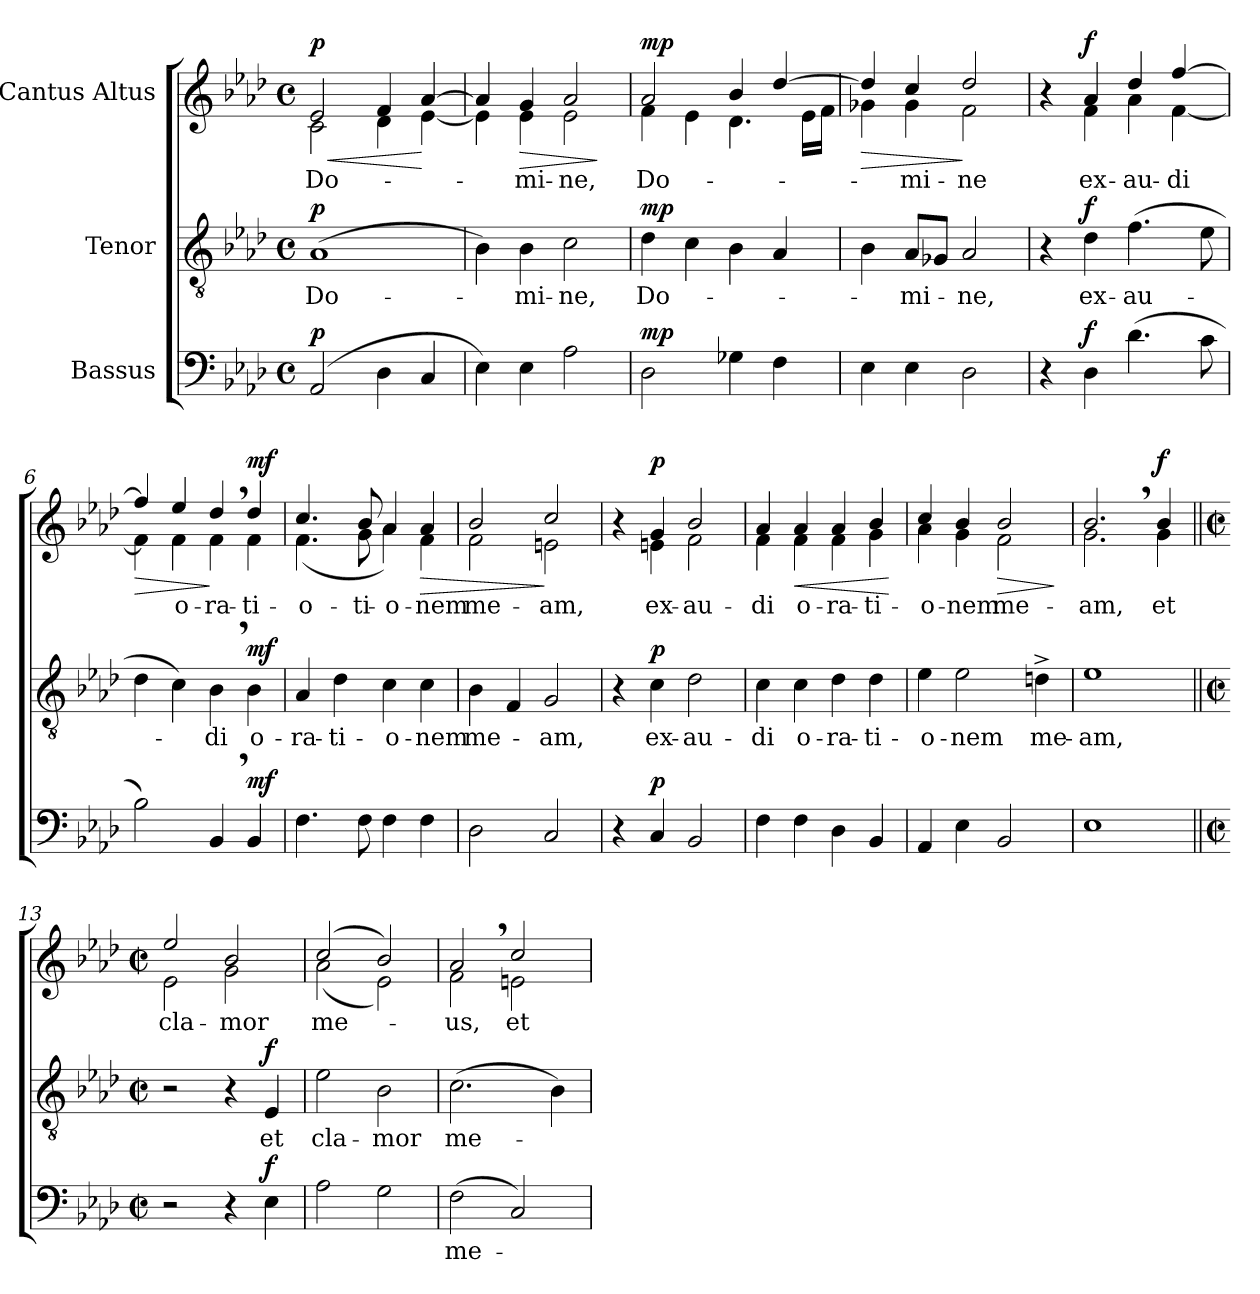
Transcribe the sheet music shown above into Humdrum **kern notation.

**kern	**text	**dynam	**kern	**text	**dynam	**kern	**text	**dynam
*part3	*part3	*part3	*part2	*part2	*part2	*part1	*part1	*part1
*staff3	*staff3	*staff3	*staff2	*staff2	*staff2	*staff1	*staff1	*staff1
*I"Bassus	*	*	*I"Tenor	*	*	*I"Cantus Altus	*	*
*clefF4	*	*	*clefGv2	*	*	*clefG2	*	*
*k[b-e-a-d-]	*	*	*k[b-e-a-d-]	*	*	*k[b-e-a-d-]	*	*
*M4/4	*	*	*M4/4	*	*	*M4/4	*	*
*met(c)	*	*	*met(c)	*	*	*met(c)	*	*
*MM60	*	*	*MM60	*	*	*MM60	*	*
=1	=1	=1	=1	=1	=1	=1	=1	=1
!	!	!LO:DY:a	!	!LO:LY:b	!LO:DY:a	!	!LO:LY:b	!LO:HP:b
*	*	*	*	*	*	*^	*	*
!	!	!	!	!	!	!	!	!	!LO:DY:n=1:a
(2AA-/	.	p	(>1A-	Do-	p	2e-/	2c\	Do-	< p
4D-\	.	.	.	.	.	4f/	4d-\	.	.
4C/	.	.	.	.	.	[4a-/	[4e-\	.	[
=2	=2	=2	=2	=2	=2	=2	=2	=2	=2
4E-\)	.	.	4B-\)	.	.	4a-/]	4e-\]	.	.
!	!	!	!	!LO:LY:b	!	!	!	!LO:LY:b	!LO:HP:b
4E-\	.	.	4B-\	-mi-	.	4g/	4e-\	-mi-	>
!	!	!	!	!LO:LY:b	!	!	!	!LO:LY:b	!
2A-\	.	.	2c\	-ne,	.	2a-/	2e-\	-ne,	.
*	*	*	*	*	*	*v	*v	*	*
.	.	.	.	.	.	.	.	]
=3	=3	=3	=3	=3	=3	=3	=3	=3
*	*	*	*	*	*	*MM63	*	*
!	!	!LO:DY:a	!	!LO:LY:b	!LO:DY:a	!	!LO:LY:b	!LO:DY:a
*	*	*	*	*	*	*^	*	*
2D-\	.	mp	4d-\	Do-	mp	2a-/	4f\	Do-	mp
.	.	.	4c\	.	.	.	4e-\	.	.
4G-X\	.	.	4B-\	.	.	4b-/	4.d-\	.	.
4F\	.	.	4A-/	.	.	[4dd-/	.	.	.
.	.	.	.	.	.	.	16e-\LL	.	.
.	.	.	.	.	.	.	16f\JJ	.	.
=4	=4	=4	=4	=4	=4	=4	=4	=4	=4
!	!	!	!	!	!	!	!	!	!LO:HP:b
4E-\	.	.	4B-\	.	.	4dd-/]	4g-X\	.	>
!	!	!	!	!LO:LY:b	!	!	!	!LO:LY:b	!
4E-\	.	.	8A-/L	mi-	.	4cc/	4g-\	-mi-	.
.	.	.	8G-X/J	.	.	.	.	.	.
!	!	!	!	!LO:LY:b	!	!	!	!LO:LY:b	!
2D-\	.	.	2A-/	-ne,	.	2dd-/	2f\	-ne	]
!!LO:LB:g=z	!!
=5	=5	=5	=5	=5	=5	=5	=5	=5	=5
*	*	*	*	*	*	*MM69	*	*	*
4r	.	.	4r	.	.	4r	4ryy	.	.
!	!	!	!	!LO:LY:b	!	!	!	!LO:LY:b	!
!	!	!LO:DY:a	!	!	!LO:DY:a	!	!	!LO:LY:b	!LO:DY:a
4D-\	.	f	4d-\	ex-	f	4a-/	4f\	ex-	f
!	!	!	!	!LO:LY:b	!	!	!	!LO:LY:b	!
!	!	!	!	!	!	!	!	!LO:LY:b	!
(4.d-\	.	.	(4.f\	-au-	.	4dd-/	4a-\	-au-	.
!	!	!	!	!	!	!	!	!LO:LY:b	!
.	.	.	.	.	.	[4ff/	[4f\	di	.
8c\	.	.	8e-\	.	.	.	.	.	.
=6	=6	=6	=6	=6	=6	=6	=6	=6	=6
!	!	!	!	!	!	!	!	!	!LO:HP:b
2B-\)	.	.	4d-\	.	.	4ff/]	4f\]	.	>
!	!	!	!	!	!	!	!	!LO:LY:b	!
.	.	.	4c\)	.	.	4ee-/	4f\	o-	.
!	!	!	!	!LO:LY:b	!	!	!	!LO:LY:b	!
!	!	!	!	!	!	!	!	!LO:LY:b	!
4BB-,/	.	.	4B-,\	-di	.	4dd-,/	4f\	-ra-	]
!	!	!	!	!LO:LY:b	!	!	!	!LO:LY:b	!
!	!	!LO:DY:a	!	!	!LO:DY:a	!	!	!LO:LY:b	!LO:DY:a
4BB-/	.	mf	4B-\	o-	mf	4dd-/	4f\	-ti-	mf
=7	=7	=7	=7	=7	=7	=7	=7	=7	=7
*	*	*	*	*	*	*MM73	*	*	*
!	!	!	!	!LO:LY:b	!	!	!	!LO:LY:b	!
!	!	!	!	!	!	!	!	!LO:LY:b	!
4.F\	.	.	4A-/	-ra-	.	4.cc/	(4.f\	-o-	.
!	!	!	!	!LO:LY:b	!	!	!	!	!
.	.	.	4d-\	-ti-	.	.	.	.	.
!	!	!	!	!	!	!	!	!LO:LY:b	!
8F\	.	.	.	.	.	8b-/	8g\	-ti-	.
!	!	!	!	!LO:LY:b	!	!	!	!LO:LY:b	!
4F\	.	.	4c\	-o-	.	4a-/	4a-\)	-o-	.
!	!	!	!	!LO:LY:b	!	!	!	!LO:LY:b	!LO:HP:b
!	!	!	!	!	!	!	!	!LO:LY:b	!
4F\	.	.	4c\	-nem	.	4a-/	4f\	-nem	>
=8	=8	=8	=8	=8	=8	=8	=8	=8	=8
!	!	!	!	!LO:LY:b	!	!	!	!LO:LY:b	!
!	!	!	!	!	!	!	!	!LO:LY:b	!
2D-\	.	.	4B-\	me-	.	2b-/	2f\	me-	.
.	.	.	4F/	.	.	.	.	.	.
!	!	!	!	!LO:LY:b	!	!	!	!LO:LY:b	!
!	!	!	!	!	!	!	!	!LO:LY:b	!
2C/	.	.	2G/	-am,	.	2cc/	2en\	-am,	]
=9	=9	=9	=9	=9	=9	=9	=9	=9	=9
4r	.	.	4r	.	.	4r	4rddyy	.	.
!	!	!LO:DY:a	!	!LO:LY:b	!LO:DY:a	!	!	!LO:LY:b	!LO:DY:a
4C/	.	p	4c\	ex-	p	4g/	4en\	ex-	p
!	!	!	!	!LO:LY:b	!	!	!	!LO:LY:b	!
2BB-/	.	.	2d-\	-au-	.	2b-/	2f\	-au-	.
!!LO:LB:g=z	!!
=10	=10	=10	=10	=10	=10	=10	=10	=10	=10
!	!	!	!	!LO:LY:b	!	!	!	!LO:LY:b	!
4F\	.	.	4c\	-di	.	4a-/	4f\	-di	.
*	*	*	*	*	*	*MM84	*	*	*
!	!	!	!	!LO:LY:b	!	!	!	!LO:LY:b	!LO:HP:b
4F\	.	.	4c\	o-	.	4a-/	4f\	o-	<
!	!	!	!	!LO:LY:b	!	!	!	!LO:LY:b	!
4D-\	.	.	4d-\	-ra-	.	4a-/	4f\	-ra-	.
!	!	!	!	!LO:LY:b	!	!	!	!LO:LY:b	!
4BB-/	.	.	4d-\	-ti-	.	4b-/	4g\	-ti-	.
*	*	*	*	*	*	*v	*v	*	*
.	.	.	.	.	.	.	.	[
=11	=11	=11	=11	=11	=11	=11	=11	=11
!	!	!	!	!LO:LY:b	!	!	!LO:LY:b	!
*	*	*	*	*	*	*^	*	*
4AA-/	.	.	4e-\	-o-	.	4cc/	4a-\	-o-	.
!	!	!	!	!LO:LY:b	!	!	!	!LO:LY:b	!
4E-\	.	.	2e-\	-nem	.	4b-/	4g\	-nem	.
!	!	!	!	!	!	!	!	!LO:LY:b	!LO:HP:b
2BB-/	.	.	.	.	.	2b-/	2f\	me-	>
!	!	!	!	!LO:LY:b	!	!	!	!	!
.	.	.	4dn^\	me-	.	.	.	.	.
*	*	*	*	*	*	*v	*v	*	*
.	.	.	.	.	.	.	.	]
=12	=12	=12	=12	=12	=12	=12	=12	=12
!	!	!	!	!LO:LY:b	!	!	!LO:LY:b	!
*	*	*	*	*	*	*^	*	*
1E-	.	.	1e-	-am,	.	2.b-,/	2.g\	-am,	.
!	!	!	!	!	!	!	!	!LO:LY:b	!LO:DY:a
.	.	.	.	.	.	4b-/	4g\	et	f
=13||	=13||	=13||	=13||	=13||	=13||	=13||	=13||	=13||	=13||
*M2/2	*	*	*M2/2	*	*	*M2/2	*	*	*
*met(c|)	*	*	*met(c|)	*	*	*met(c|)	*	*	*
*	*	*	*	*	*	*MM160	*	*	*
!	!	!	!	!	!	!	!	!LO:LY:b	!
2r	.	.	2r	.	.	2ee-/	2e-\	cla-	.
!	!	!	!	!	!	!	!	!LO:LY:b	!
4r	.	.	4r	.	.	2b-/	2g\	-mor	.
!	!	!LO:DY:a	!	!LO:LY:b	!LO:DY:a	!	!	!	!
4E-\	.	f	4E-/	et	f	.	.	.	.
=14	=14	=14	=14	=14	=14	=14	=14	=14	=14
!	!	!	!	!LO:LY:b	!	!	!	!LO:LY:b	!
2A-\	.	.	2e-\	cla-	.	(2cc/	(2a-\	me-	.
!	!	!	!	!LO:LY:b	!	!	!	!	!
2G\	.	.	2B-\	-mor	.	2b-/)	2e-\)	.	.
=15	=15	=15	=15	=15	=15	=15	=15	=15	=15
!	!LO:LY:b	!	!	!LO:LY:b	!	!	!	!LO:LY:b	!
(2F\	me-	.	(2.c\	me-	.	2a-,/	2f\	-us,	.
!	!	!	!	!	!	!	!	!LO:LY:b	!
2C/)	.	.	.	.	.	2cc/	2en\	et	.
.	.	.	4B-\)	.	.	.	.	.	.
*	*	*	*	*	*	*v	*v	*	*
=	=	=	=	=	=	=	=	=
*-	*-	*-	*-	*-	*-	*-	*-	*-
